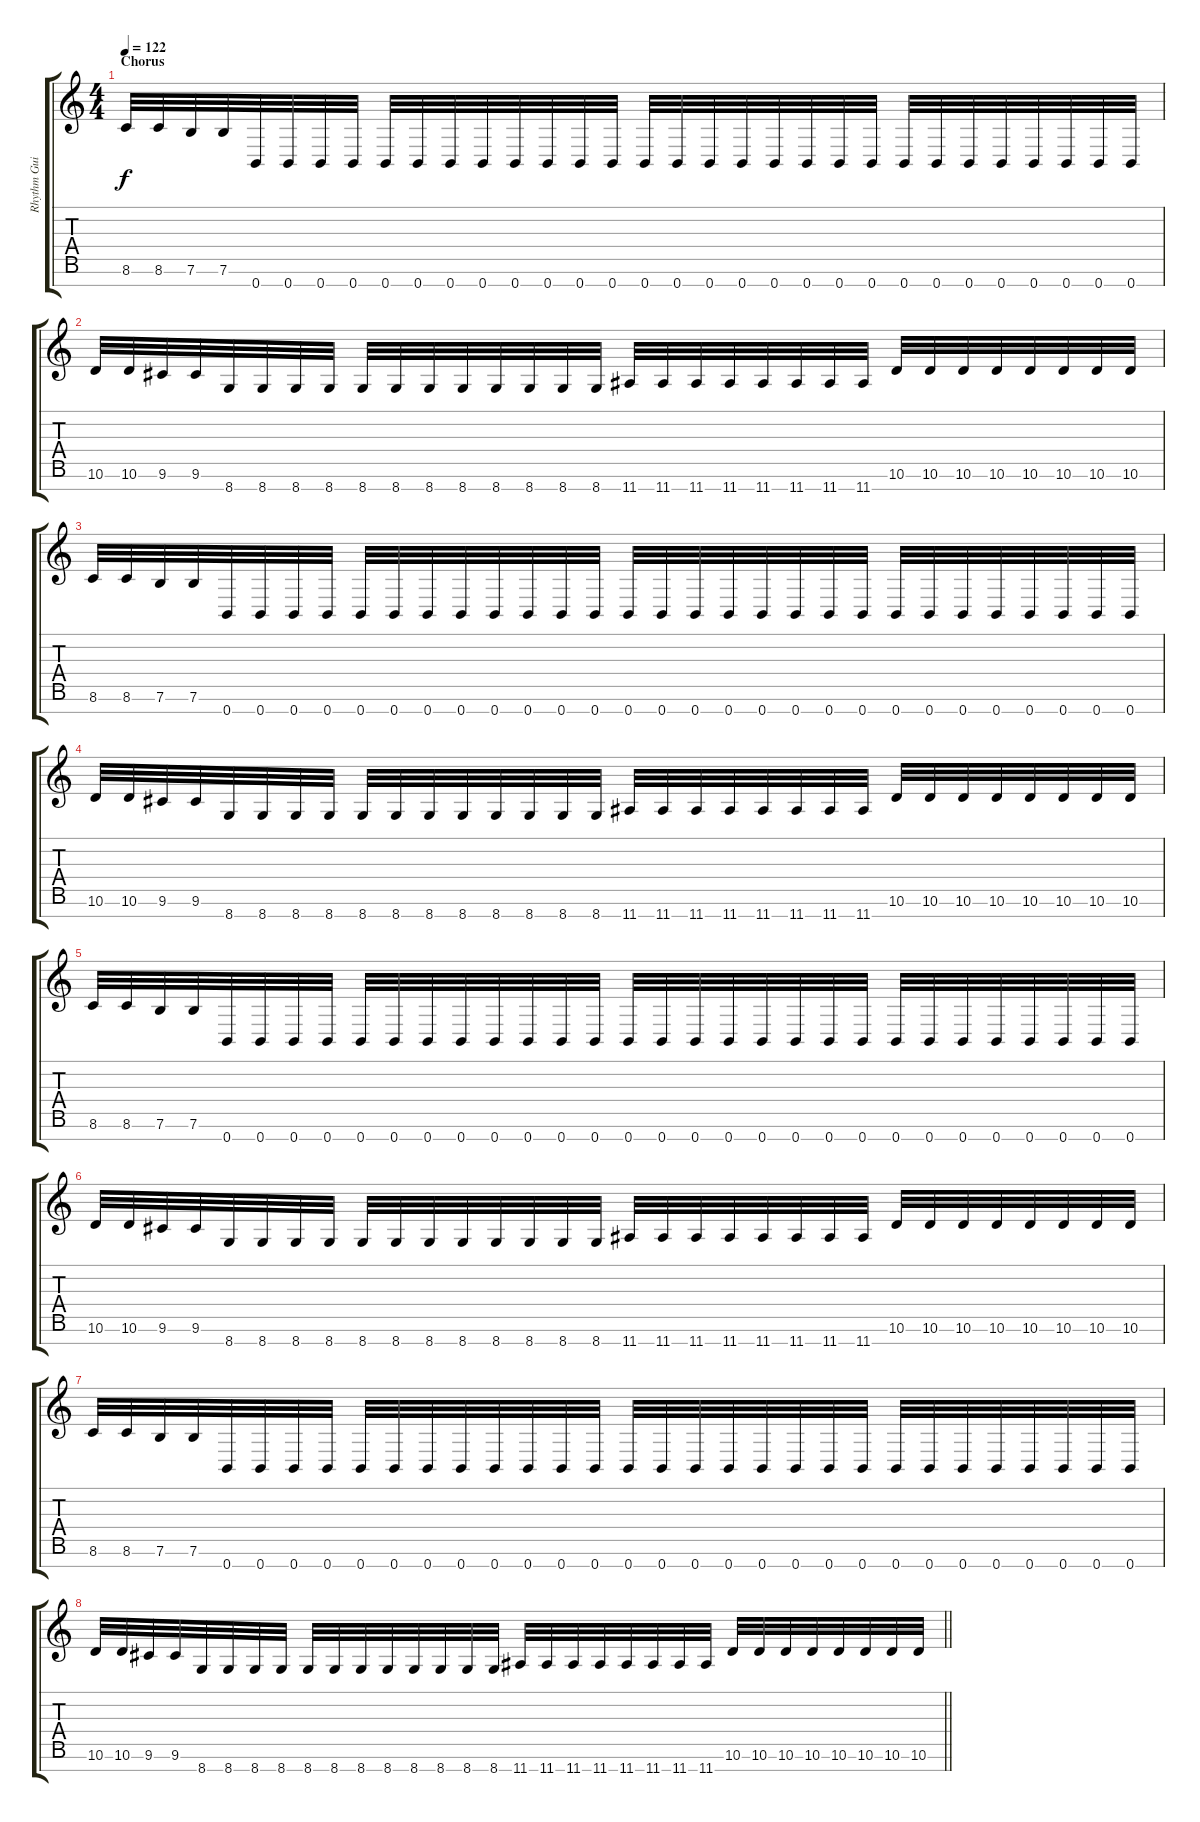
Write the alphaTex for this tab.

\track ("Rhythm Guitar 2" "Rhythm Gui") {instrument overdrivenguitar}
\staff {score tabs}
\tuning (E4 B3 G3 D3 A2 E2 B1) {hide}
\ts (4 4)
\section ("" "Chorus")
\tempo 122
\clef g2
\ks c
8.6.32{dy f} 8.6.32 7.6.32 7.6.32 0.7.32 0.7.32 0.7.32 0.7.32 0.7.32 0.7.32 0.7.32 0.7.32 0.7.32 0.7.32 0.7.32 0.7.32 0.7.32 0.7.32 0.7.32 0.7.32 0.7.32 0.7.32 0.7.32 0.7.32 0.7.32 0.7.32 0.7.32 0.7.32 0.7.32 0.7.32 0.7.32 0.7.32 |
10.6.32 10.6.32 9.6.32 9.6.32 8.7.32 8.7.32 8.7.32 8.7.32 8.7.32 8.7.32 8.7.32 8.7.32 8.7.32 8.7.32 8.7.32 8.7.32 11.7.32 11.7.32 11.7.32 11.7.32 11.7.32 11.7.32 11.7.32 11.7.32 10.6.32 10.6.32 10.6.32 10.6.32 10.6.32 10.6.32 10.6.32 10.6.32 |
8.6.32 8.6.32 7.6.32 7.6.32 0.7.32 0.7.32 0.7.32 0.7.32 0.7.32 0.7.32 0.7.32 0.7.32 0.7.32 0.7.32 0.7.32 0.7.32 0.7.32 0.7.32 0.7.32 0.7.32 0.7.32 0.7.32 0.7.32 0.7.32 0.7.32 0.7.32 0.7.32 0.7.32 0.7.32 0.7.32 0.7.32 0.7.32 |
10.6.32 10.6.32 9.6.32 9.6.32 8.7.32 8.7.32 8.7.32 8.7.32 8.7.32 8.7.32 8.7.32 8.7.32 8.7.32 8.7.32 8.7.32 8.7.32 11.7.32 11.7.32 11.7.32 11.7.32 11.7.32 11.7.32 11.7.32 11.7.32 10.6.32 10.6.32 10.6.32 10.6.32 10.6.32 10.6.32 10.6.32 10.6.32 |
8.6.32 8.6.32 7.6.32 7.6.32 0.7.32 0.7.32 0.7.32 0.7.32 0.7.32 0.7.32 0.7.32 0.7.32 0.7.32 0.7.32 0.7.32 0.7.32 0.7.32 0.7.32 0.7.32 0.7.32 0.7.32 0.7.32 0.7.32 0.7.32 0.7.32 0.7.32 0.7.32 0.7.32 0.7.32 0.7.32 0.7.32 0.7.32 |
10.6.32 10.6.32 9.6.32 9.6.32 8.7.32 8.7.32 8.7.32 8.7.32 8.7.32 8.7.32 8.7.32 8.7.32 8.7.32 8.7.32 8.7.32 8.7.32 11.7.32 11.7.32 11.7.32 11.7.32 11.7.32 11.7.32 11.7.32 11.7.32 10.6.32 10.6.32 10.6.32 10.6.32 10.6.32 10.6.32 10.6.32 10.6.32 |
8.6.32 8.6.32 7.6.32 7.6.32 0.7.32 0.7.32 0.7.32 0.7.32 0.7.32 0.7.32 0.7.32 0.7.32 0.7.32 0.7.32 0.7.32 0.7.32 0.7.32 0.7.32 0.7.32 0.7.32 0.7.32 0.7.32 0.7.32 0.7.32 0.7.32 0.7.32 0.7.32 0.7.32 0.7.32 0.7.32 0.7.32 0.7.32 |
\barLineRight lightlight
10.6.32 10.6.32 9.6.32 9.6.32 8.7.32 8.7.32 8.7.32 8.7.32 8.7.32 8.7.32 8.7.32 8.7.32 8.7.32 8.7.32 8.7.32 8.7.32 11.7.32 11.7.32 11.7.32 11.7.32 11.7.32 11.7.32 11.7.32 11.7.32 10.6.32 10.6.32 10.6.32 10.6.32 10.6.32 10.6.32 10.6.32 10.6.32
